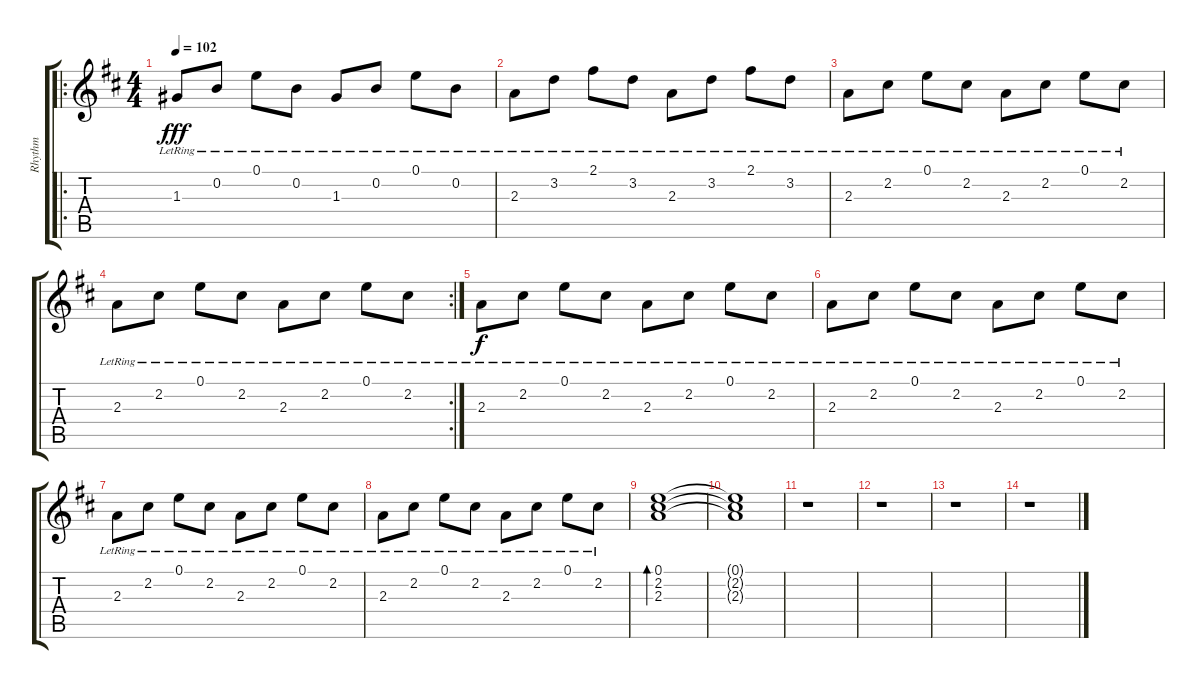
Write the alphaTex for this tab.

\track ("Rhythm" "Rhythm") {instrument acousticguitarsteel}
\staff {score tabs}
\tuning (E4 B3 G3 D3 A2 E2) {hide}
\ro
\ts (4 4)
\tempo 102
\clef g2
\ks d
1.3{lr}.8{dy fff} 0.2{lr}.8 0.1{lr}.8 0.2{lr}.8 1.3{lr}.8 0.2{lr}.8 0.1{lr}.8 0.2{lr}.8 |
2.3{lr}.8 3.2{lr}.8 2.1{lr}.8 3.2{lr}.8 2.3{lr}.8 3.2{lr}.8 2.1{lr}.8 3.2{lr}.8 |
2.3{lr}.8 2.2{lr}.8 0.1{lr}.8 2.2{lr}.8 2.3{lr}.8 2.2{lr}.8 0.1{lr}.8 2.2{lr}.8 |
\rc 2
2.3{lr}.8 2.2{lr}.8 0.1{lr}.8 2.2{lr}.8 2.3{lr}.8 2.2{lr}.8 0.1{lr}.8 2.2{lr}.8 |
2.3{lr}.8{dy f} 2.2{lr}.8 0.1{lr}.8 2.2{lr}.8 2.3{lr}.8 2.2{lr}.8 0.1{lr}.8 2.2{lr}.8 |
2.3{lr}.8 2.2{lr}.8 0.1{lr}.8 2.2{lr}.8 2.3{lr}.8 2.2{lr}.8 0.1{lr}.8 2.2{lr}.8 |
2.3{lr}.8 2.2{lr}.8 0.1{lr}.8 2.2{lr}.8 2.3{lr}.8 2.2{lr}.8 0.1{lr}.8 2.2{lr}.8 |
2.3{lr}.8 2.2{lr}.8 0.1{lr}.8 2.2{lr}.8 2.3{lr}.8 2.2{lr}.8 0.1{lr}.8 2.2{lr}.8 |
(0.1 2.2 2.3).1{bd 30} |
(0.1{t} 2.2{t} 2.3{t}).1 |
r.1 |
r.1 |
r.1 |
r.1
